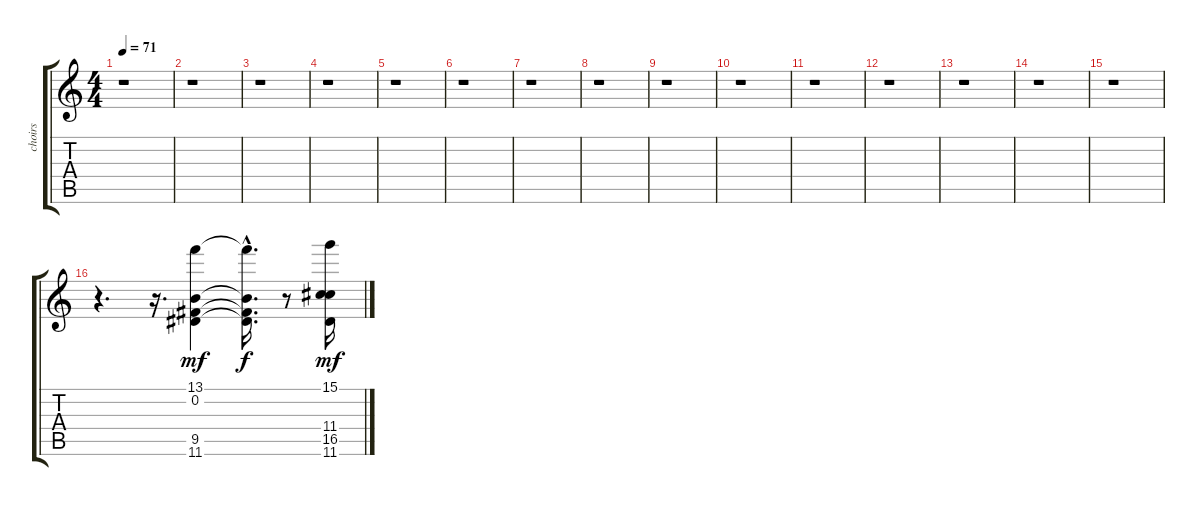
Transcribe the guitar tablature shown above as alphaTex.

\track ("choirs" "choirs") {instrument acousticguitarnylon}
\staff {score tabs}
\tuning (E4 B3 G3 D3 A2 E2) {hide}
\ts (4 4)
\tempo 71
\clef g2
\ks c
r.1{dy f} |
r.1 |
r.1 |
r.1 |
r.1 |
r.1 |
r.1 |
r.1 |
r.1 |
r.1 |
r.1 |
r.1 |
r.1 |
r.1 |
r.1 |
r.4{d} r.16{d} (13.1 0.2 9.5 11.6).4{dy mf} (13.1{hac t} 0.2{t} 9.5{t} 11.6{hac t}).16{d dy f} r.8 (15.1 11.4 16.5 11.6).16{dy mf}
